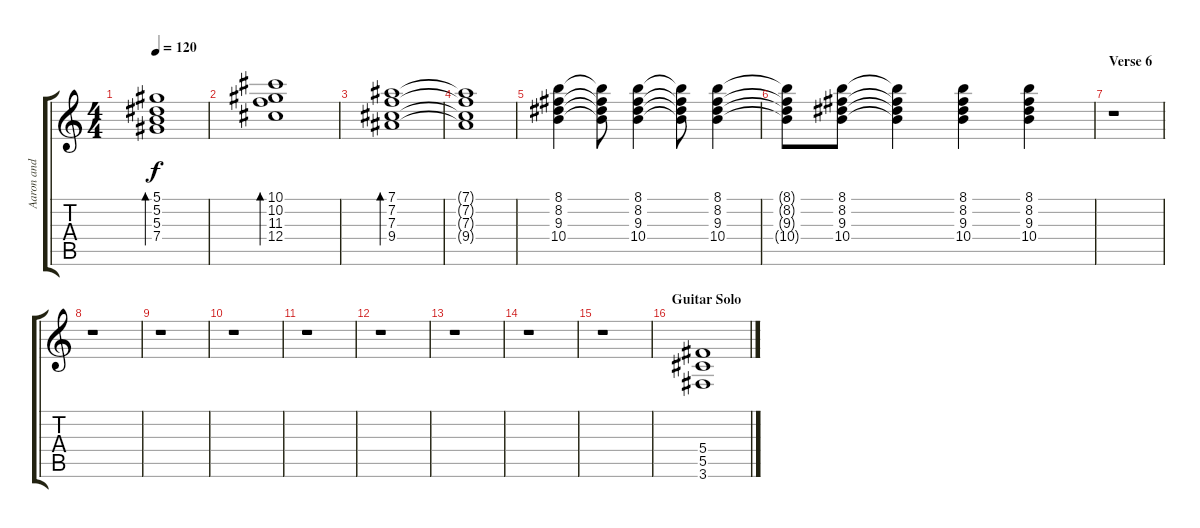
\track ("Aaron and Sean (Studio Guitar)" "Aaron and ") {instrument electricguitarclean}
\staff {score tabs}
\tuning (Eb4 Bb3 Gb3 Db3 Ab2 Eb2) {hide}
\ts (4 4)
\tempo 120
\clef g2
\ks c
(5.1 5.2 5.3 7.4).1{bd 120 dy f} |
(10.1 10.2 11.3 12.4).1{bd 120} |
(7.1 7.2 7.3 9.4).1{bd 120} |
(7.1{t} 7.2{t} 7.3{t} 9.4{t}).1 |
(8.1 8.2 9.3 10.4).4 (8.1{t} 8.2{t} 9.3{t} 10.4{t}).8 (8.1 8.2 9.3 10.4).4 (8.1{t} 8.2{t} 9.3{t} 10.4{t}).8 (8.1 8.2 9.3 10.4).4 |
(8.1{t} 8.2{t} 9.3{t} 10.4{t}).8 (8.1 8.2 9.3 10.4).8 (8.1{t} 8.2{t} 9.3{t} 10.4{t}).4 (8.1 8.2 9.3 10.4).4 (8.1 8.2 9.3 10.4).4 |
\section ("" "Verse 6")
r.1 |
r.1 |
r.1 |
r.1 |
r.1 |
r.1 |
r.1 |
r.1 |
r.1 |
\section ("" "Guitar Solo")
(5.4 5.5 3.6).1{instrument overdrivenguitar}
